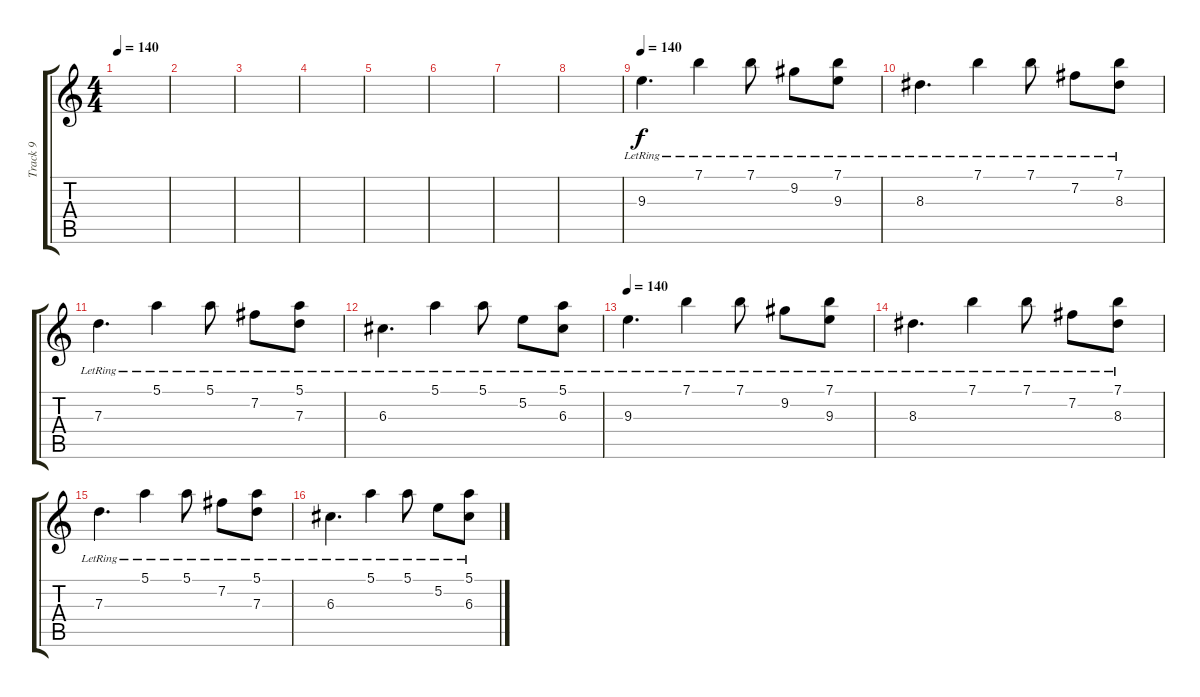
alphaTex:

\track ("Track 9" "Track 9") {instrument acousticguitarsteel}
\staff {score tabs}
\tuning (E4 B3 G3 D3 A2 E2) {hide}
\ts (4 4)
\tempo 140
\clef g2
\ks c
|
|
|
|
|
|
|
|
\tempo 140
9.3{lr}.4{d instrument acousticguitarsteel} 7.1{lr}.4 7.1{lr}.8 9.2{lr}.8 (7.1 9.3{lr}).8 |
8.3{lr}.4{d} 7.1{lr}.4 7.1{lr}.8 7.2{lr}.8 (7.1 8.3{lr}).8 |
7.3{lr}.4{d} 5.1{lr}.4 5.1{lr}.8 7.2{lr}.8 (5.1 7.3{lr}).8 |
6.3{lr}.4{d} 5.1{lr}.4 5.1{lr}.8 5.2{lr}.8 (5.1 6.3{lr}).8 |
\tempo 140
9.3{lr}.4{d instrument acousticguitarsteel} 7.1{lr}.4 7.1{lr}.8 9.2{lr}.8 (7.1 9.3{lr}).8 |
8.3{lr}.4{d} 7.1{lr}.4 7.1{lr}.8 7.2{lr}.8 (7.1 8.3{lr}).8 |
7.3{lr}.4{d} 5.1{lr}.4 5.1{lr}.8 7.2{lr}.8 (5.1 7.3{lr}).8 |
6.3{lr}.4{d} 5.1{lr}.4 5.1{lr}.8 5.2{lr}.8 (5.1 6.3{lr}).8
